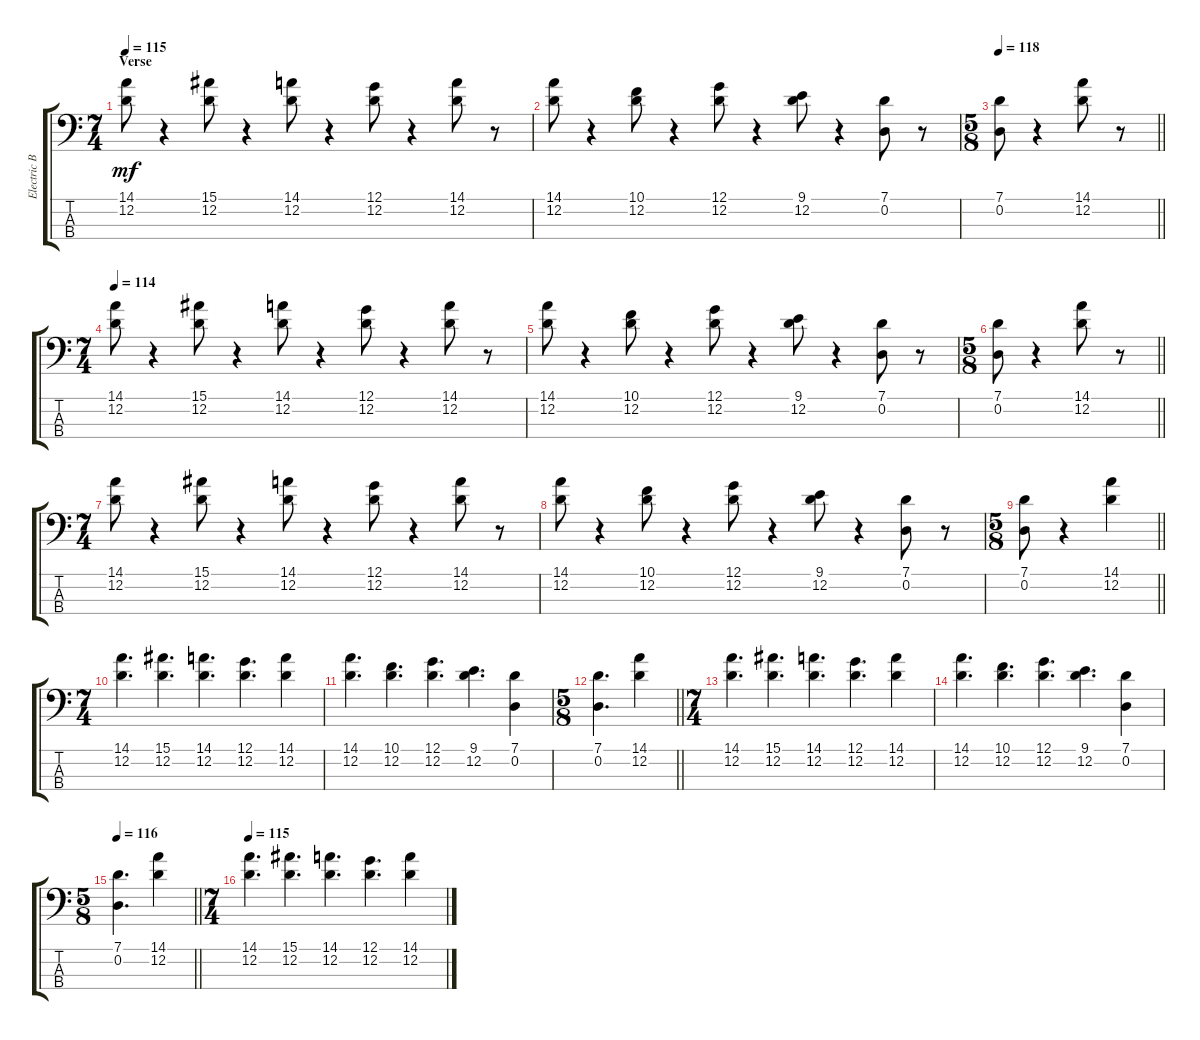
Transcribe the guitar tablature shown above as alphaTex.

\track ("Electric Bass" "Electric B") {instrument electricbassfinger}
\staff {score tabs}
\tuning (G2 D2 A1 D1) {hide}
\ts (7 4)
\section ("" "Verse")
\tempo 115
\clef f4
\ks c
(14.1 12.2).8{dy mf} r.4 (15.1 12.2).8 r.4 (14.1 12.2).8 r.4 (12.1 12.2).8 r.4 (14.1 12.2).8 r.8 |
(14.1 12.2).8 r.4 (10.1 12.2).8 r.4 (12.1 12.2).8 r.4 (9.1 12.2).8 r.4 (7.1 0.2).8 r.8 |
\ts (5 8)
\tempo 118
\barLineRight lightlight
(7.1 0.2).8 r.4 (14.1 12.2).8 r.8 |
\ts (7 4)
\tempo 114
(14.1 12.2).8 r.4 (15.1 12.2).8 r.4 (14.1 12.2).8 r.4 (12.1 12.2).8 r.4 (14.1 12.2).8 r.8 |
(14.1 12.2).8 r.4 (10.1 12.2).8 r.4 (12.1 12.2).8 r.4 (9.1 12.2).8 r.4 (7.1 0.2).8 r.8 |
\ts (5 8)
\barLineRight lightlight
(7.1 0.2).8 r.4 (14.1 12.2).8 r.8 |
\ts (7 4)
(14.1 12.2).8 r.4 (15.1 12.2).8 r.4 (14.1 12.2).8 r.4 (12.1 12.2).8 r.4 (14.1 12.2).8 r.8 |
(14.1 12.2).8 r.4 (10.1 12.2).8 r.4 (12.1 12.2).8 r.4 (9.1 12.2).8 r.4 (7.1 0.2).8 r.8 |
\ts (5 8)
\barLineRight lightlight
(7.1 0.2).8 r.4 (14.1 12.2).4 |
\ts (7 4)
(14.1 12.2).4{d} (15.1 12.2).4{d} (14.1 12.2).4{d} (12.1 12.2).4{d} (14.1 12.2).4 |
(14.1 12.2).4{d} (10.1 12.2).4{d} (12.1 12.2).4{d} (9.1 12.2).4{d} (7.1 0.2).4 |
\ts (5 8)
\barLineRight lightlight
(7.1 0.2).4{d} (14.1 12.2).4 |
\ts (7 4)
(14.1 12.2).4{d} (15.1 12.2).4{d} (14.1 12.2).4{d} (12.1 12.2).4{d} (14.1 12.2).4 |
(14.1 12.2).4{d} (10.1 12.2).4{d} (12.1 12.2).4{d} (9.1 12.2).4{d} (7.1 0.2).4 |
\ts (5 8)
\tempo 116
\barLineRight lightlight
(7.1 0.2).4{d} (14.1 12.2).4 |
\ts (7 4)
\tempo 115
(14.1 12.2).4{d} (15.1 12.2).4{d} (14.1 12.2).4{d} (12.1 12.2).4{d} (14.1 12.2).4
